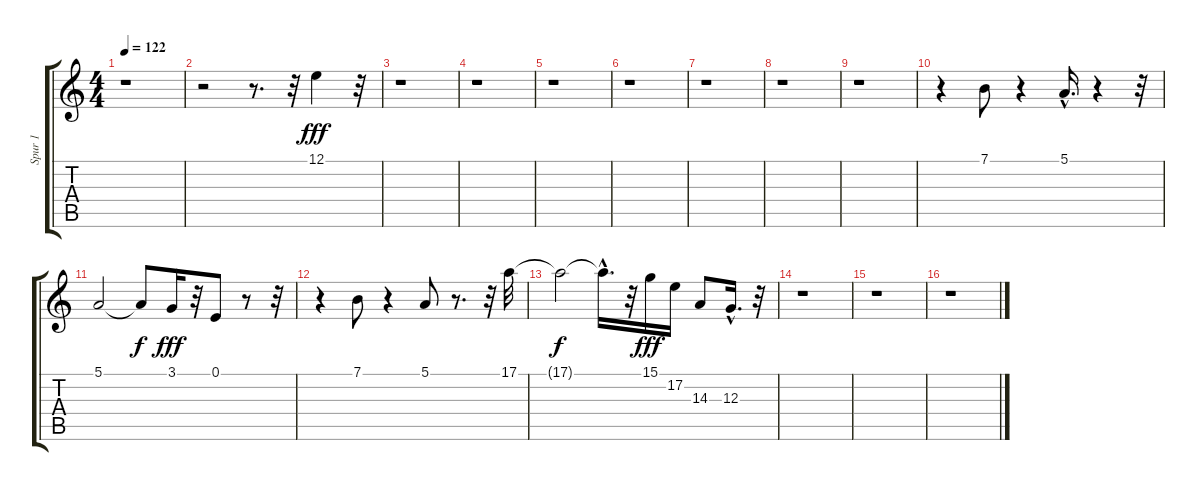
\track ("Spur 1" "Spur 1") {instrument pad3polysynth}
\staff {score tabs}
\tuning (E4 B3 G3 D3 A2 E2) {hide}
\ts (4 4)
\tempo 122
\clef g2
\ks c
r.1{dy fff} |
r.2 r.8{d} r.32 12.1.4 r.32 |
r.1 |
r.1 |
r.1 |
r.1 |
r.1 |
r.1 |
r.1 |
r.4 7.1.8 r.4 5.1{hac}.16{d} r.4 r.32 |
5.1.2 5.1{t}.8{dy f} 3.1.16{dy fff} r.32 0.1.8 r.8 r.32 |
r.4 7.1.8 r.4 5.1.8 r.8{d} r.32 17.1.32 |
17.1{t}.2{dy f} 17.1{hac t}.16{d} r.32 15.1.16{dy fff} 17.2.16 14.3.8 12.3{hac}.16{d} r.32 |
r.1 |
r.1 |
r.1
